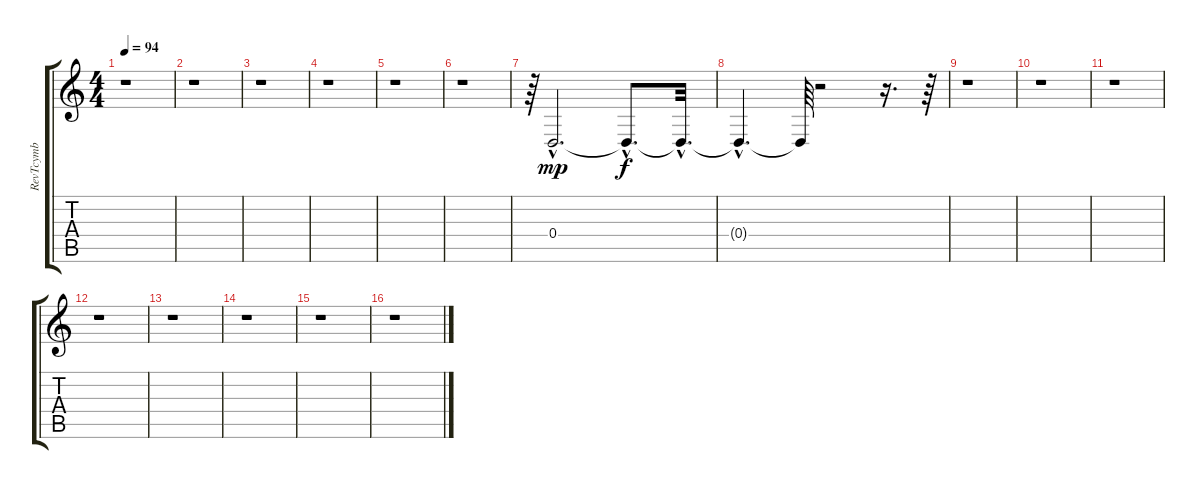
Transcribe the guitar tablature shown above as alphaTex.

\track ("RevTcymb" "RevTcymb") {instrument reversecymbal}
\staff {score tabs}
\tuning (E4 B3 G3 D3 A2 E2) {hide}
\ts (4 4)
\tempo 94
\clef g2
\ks c
r.1{dy f} |
r.1 |
r.1 |
r.1 |
r.1 |
r.1 |
r.64 0.4{hac}.2{d dy mp} 0.4{hac t}.8{d dy f} 0.4{hac t}.32{d} |
0.4{hac t}.4{d} 0.4{t}.64 r.2 r.16{d} r.64 |
r.1 |
r.1 |
r.1 |
r.1 |
r.1 |
r.1 |
r.1 |
r.1
